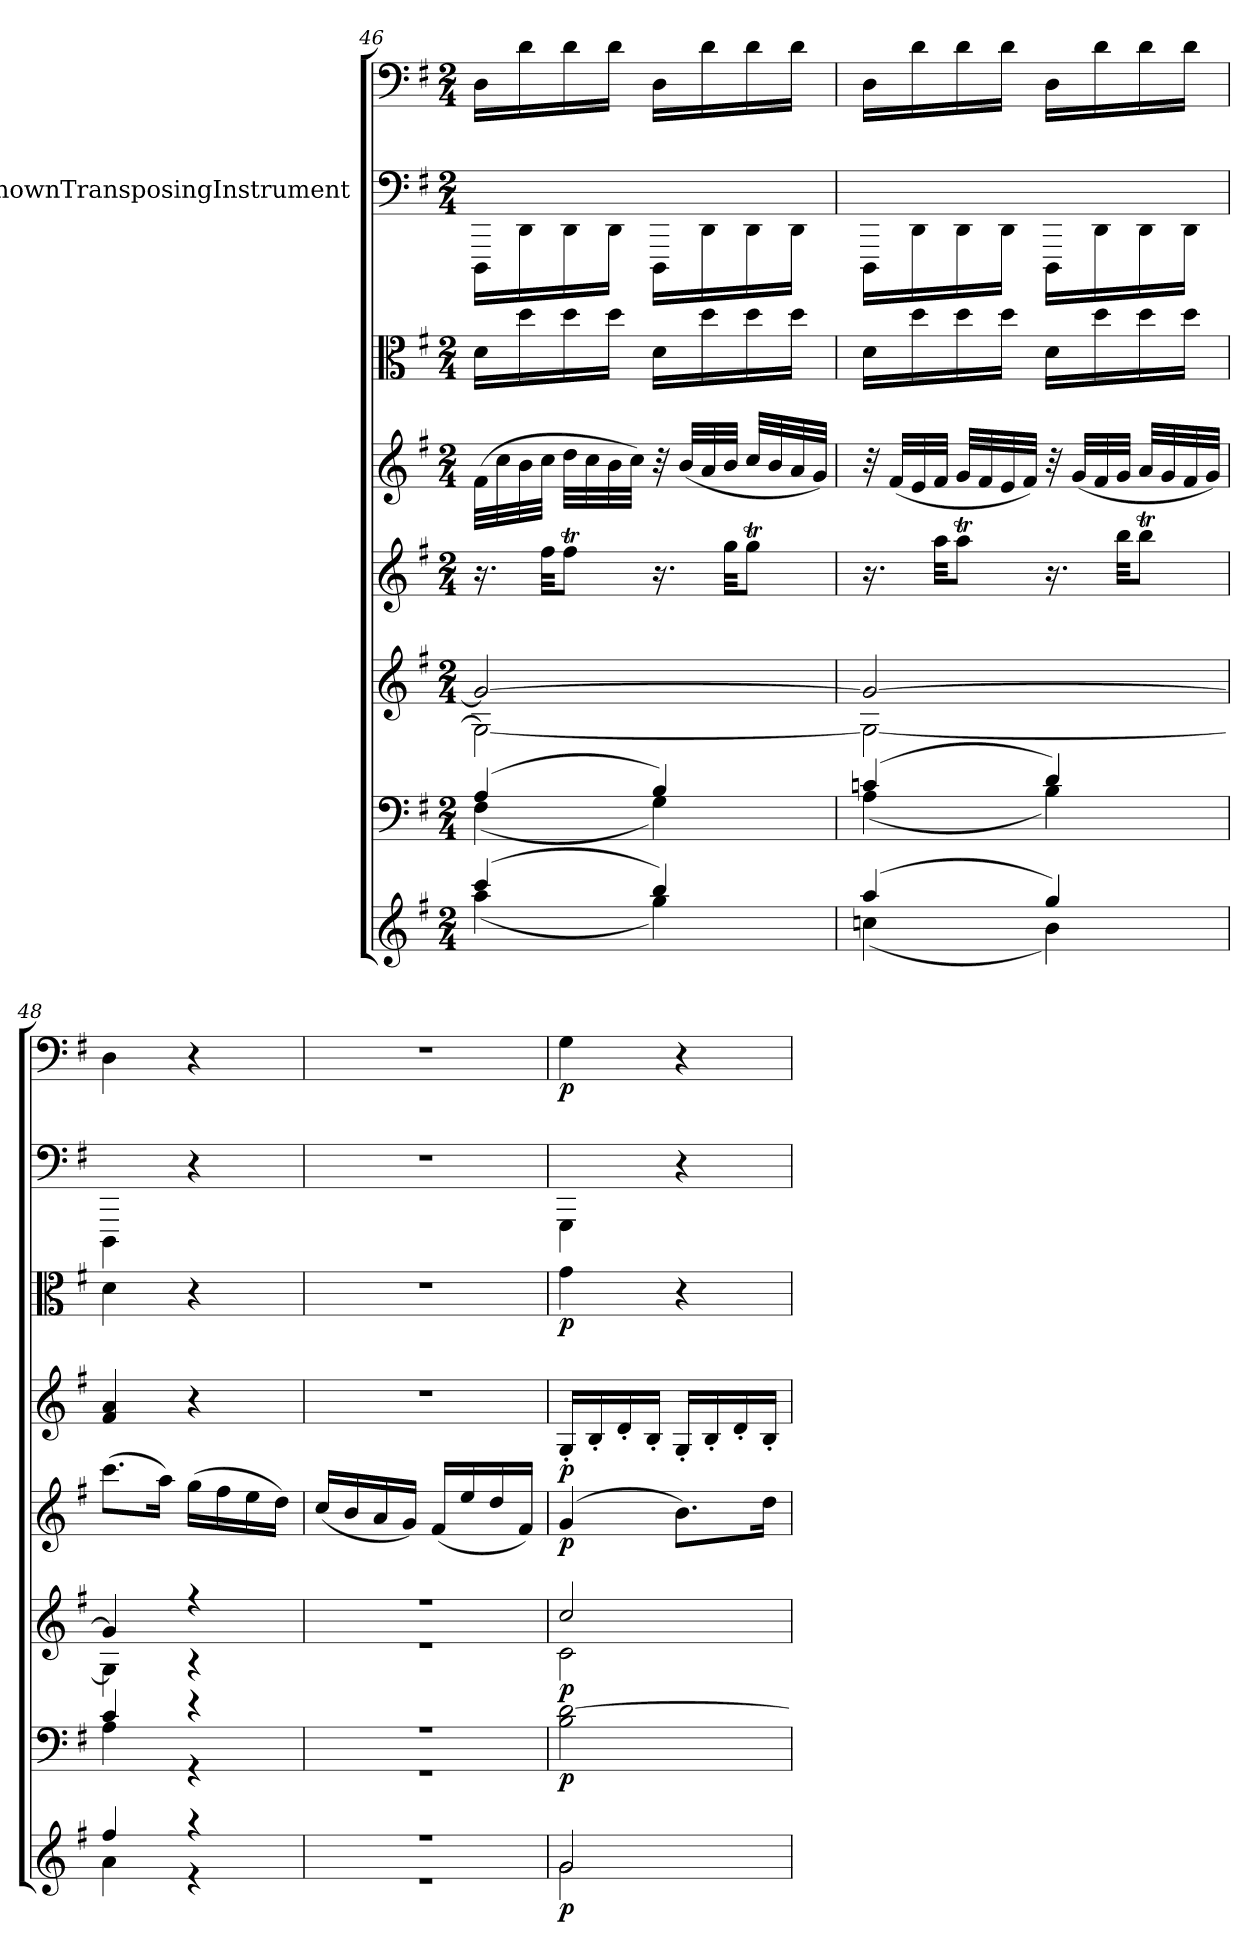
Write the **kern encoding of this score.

**kern	**dynam	**kern	**dynam	**kern	**dynam	**kern	**dynam	**kern	**dynam	**kern	**dynam	**kern	**kern	**dynam
*part8	*part8	*part7	*part7	*part6	*part6	*part5	*part5	*part4	*part4	*part3	*part3	*part2	*part1	*part1
*staff8	*staff8	*staff7	*staff7	*staff6	*staff6	*staff5	*staff5	*staff4	*staff4	*staff3	*staff3	*staff2	*staff1	*staff1
*	*	*	*	*	*	*	*	*	*	*	*	*I"UnknownTransposingInstrument	*	*
*clefG2	*	*clefF4	*	*clefG2	*	*clefG2	*	*clefG2	*	*clefC3	*	*clefF4	*clefF4	*
*	*	*	*	*	*	*	*	*	*	*	*	*ITrd-7c-12	*	*
*k[f#]	*	*k[f#]	*	*k[f#]	*	*k[f#]	*	*k[f#]	*	*k[f#]	*	*k[f#]	*k[f#]	*
*G:	*	*G:	*	*G:	*	*G:	*	*G:	*	*G:	*	*	*G:	*
*M2/4	*	*M2/4	*	*M2/4	*	*M2/4	*	*M2/4	*	*M2/4	*	*M2/4	*M2/4	*
=46	=46	=46	=46	=46	=46	=46	=46	=46	=46	=46	=46	=46	=46	=46
*^	*	*^	*	*^	*	*	*	*	*	*	*	*	*	*
(4ccc/	(4aa\	.	(4A/	(4F#\	.	2g/_	2G\_	.	16.r	.	(32f#\LLL	.	16d\LL	.	16DD\LL	16D\LL	.
.	.	.	.	.	.	.	.	.	.	.	32cc\	.	.	.	.	.	.
.	.	.	.	.	.	.	.	.	.	.	32b\	.	16dd\	.	16D\	16d\	.
.	.	.	.	.	.	.	.	.	32ff#\KKL	.	32cc\JJJ	.	.	.	.	.	.
.	.	.	.	.	.	.	.	.	8ff#t\J	.	32dd\LLL	.	16dd\	.	16D\	16d\	.
.	.	.	.	.	.	.	.	.	.	.	32cc\	.	.	.	.	.	.
.	.	.	.	.	.	.	.	.	.	.	32b\	.	16dd\JJ	.	16D\JJ	16d\JJ	.
.	.	.	.	.	.	.	.	.	.	.	32cc\JJJ)	.	.	.	.	.	.
4bb/)	4gg\)	.	4B/)	4G\)	.	.	.	.	16.r	.	32r	.	16d\LL	.	16DD\LL	16D\LL	.
.	.	.	.	.	.	.	.	.	.	.	(32b/LLL	.	.	.	.	.	.
.	.	.	.	.	.	.	.	.	.	.	32a/	.	16dd\	.	16D\	16d\	.
.	.	.	.	.	.	.	.	.	32gg\KKL	.	32b/JJJ	.	.	.	.	.	.
.	.	.	.	.	.	.	.	.	8ggT\J	.	32cc/LLL	.	16dd\	.	16D\	16d\	.
.	.	.	.	.	.	.	.	.	.	.	32b/	.	.	.	.	.	.
.	.	.	.	.	.	.	.	.	.	.	32a/	.	16dd\JJ	.	16D\JJ	16d\JJ	.
.	.	.	.	.	.	.	.	.	.	.	32g/JJJ)	.	.	.	.	.	.
=47	=47	=47	=47	=47	=47	=47	=47	=47	=47	=47	=47	=47	=47	=47	=47	=47	=47
(4aa/	(4ccn\	.	(4cn/	(4A\	.	2g/_	2G\_	.	16.r	.	32r	.	16d\LL	.	16DD\LL	16D\LL	.
.	.	.	.	.	.	.	.	.	.	.	(32f#/LLL	.	.	.	.	.	.
.	.	.	.	.	.	.	.	.	.	.	32e/	.	16dd\	.	16D\	16d\	.
.	.	.	.	.	.	.	.	.	32aa\KKL	.	32f#/JJJ	.	.	.	.	.	.
.	.	.	.	.	.	.	.	.	8aaT\J	.	32g/LLL	.	16dd\	.	16D\	16d\	.
.	.	.	.	.	.	.	.	.	.	.	32f#/	.	.	.	.	.	.
.	.	.	.	.	.	.	.	.	.	.	32e/	.	16dd\JJ	.	16D\JJ	16d\JJ	.
.	.	.	.	.	.	.	.	.	.	.	32f#/JJJ)	.	.	.	.	.	.
4gg/)	4b\)	.	4d/)	4B\)	.	.	.	.	16.r	.	32r	.	16d\LL	.	16DD\LL	16D\LL	.
.	.	.	.	.	.	.	.	.	.	.	(32g/LLL	.	.	.	.	.	.
.	.	.	.	.	.	.	.	.	.	.	32f#/	.	16dd\	.	16D\	16d\	.
.	.	.	.	.	.	.	.	.	32bb\KKL	.	32g/JJJ	.	.	.	.	.	.
.	.	.	.	.	.	.	.	.	8bbt\J	.	32a/LLL	.	16dd\	.	16D\	16d\	.
.	.	.	.	.	.	.	.	.	.	.	32g/	.	.	.	.	.	.
.	.	.	.	.	.	.	.	.	.	.	32f#/	.	16dd\JJ	.	16D\JJ	16d\JJ	.
.	.	.	.	.	.	.	.	.	.	.	32g/JJJ)	.	.	.	.	.	.
=48	=48	=48	=48	=48	=48	=48	=48	=48	=48	=48	=48	=48	=48	=48	=48	=48	=48
4ff#/	4a\	.	4c/	4A\	.	4g/]	4G\]	.	(8.ccc\L	.	4f#/ 4a/	.	4d\	.	4DD\	4D\	.
.	.	.	.	.	.	.	.	.	16aa\Jk)	.	.	.	.	.	.	.	.
4r	4r	.	4r	4r	.	4r	4r	.	(16gg\LL	.	4r	.	4r	.	4r	4r	.
.	.	.	.	.	.	.	.	.	16ff#\	.	.	.	.	.	.	.	.
.	.	.	.	.	.	.	.	.	16ee\	.	.	.	.	.	.	.	.
.	.	.	.	.	.	.	.	.	16dd\JJ)	.	.	.	.	.	.	.	.
=49	=49	=49	=49	=49	=49	=49	=49	=49	=49	=49	=49	=49	=49	=49	=49	=49	=49
2r	2r	.	2r	2r	.	2r	2r	.	(16cc/LL	.	2r	.	2r	.	2r	2r	.
.	.	.	.	.	.	.	.	.	16b/	.	.	.	.	.	.	.	.
.	.	.	.	.	.	.	.	.	16a/	.	.	.	.	.	.	.	.
.	.	.	.	.	.	.	.	.	16g/JJ)	.	.	.	.	.	.	.	.
.	.	.	.	.	.	.	.	.	(16f#/LL	.	.	.	.	.	.	.	.
.	.	.	.	.	.	.	.	.	16ee/	.	.	.	.	.	.	.	.
.	.	.	.	.	.	.	.	.	16dd/	.	.	.	.	.	.	.	.
.	.	.	.	.	.	.	.	.	16f#/JJ)	.	.	.	.	.	.	.	.
*	*	*	*v	*v	*	*	*	*	*	*	*	*	*	*	*	*	*
=50	=50	=50	=50	=50	=50	=50	=50	=50	=50	=50	=50	=50	=50	=50	=50	=50
2g/	2g\	p	2B\ [2d\	p	2cc/	2c\	p	(4g/	p	16G'/LL	p	4g\	p	4GG\	4G\	p
.	.	.	.	.	.	.	.	.	.	16B'/	.	.	.	.	.	.
.	.	.	.	.	.	.	.	.	.	16d'/	.	.	.	.	.	.
.	.	.	.	.	.	.	.	.	.	16B'/JJ	.	.	.	.	.	.
.	.	.	.	.	.	.	.	8.b\L)	.	16G'/LL	.	4r	.	4r	4r	.
.	.	.	.	.	.	.	.	.	.	16B'/	.	.	.	.	.	.
.	.	.	.	.	.	.	.	.	.	16d'/	.	.	.	.	.	.
.	.	.	.	.	.	.	.	16dd\Jk	.	16B'/JJ	.	.	.	.	.	.
*v	*v	*	*	*	*v	*v	*	*	*	*	*	*	*	*	*	*
=	=	=	=	=	=	=	=	=	=	=	=	=	=	=
*-	*-	*-	*-	*-	*-	*-	*-	*-	*-	*-	*-	*-	*-	*-
